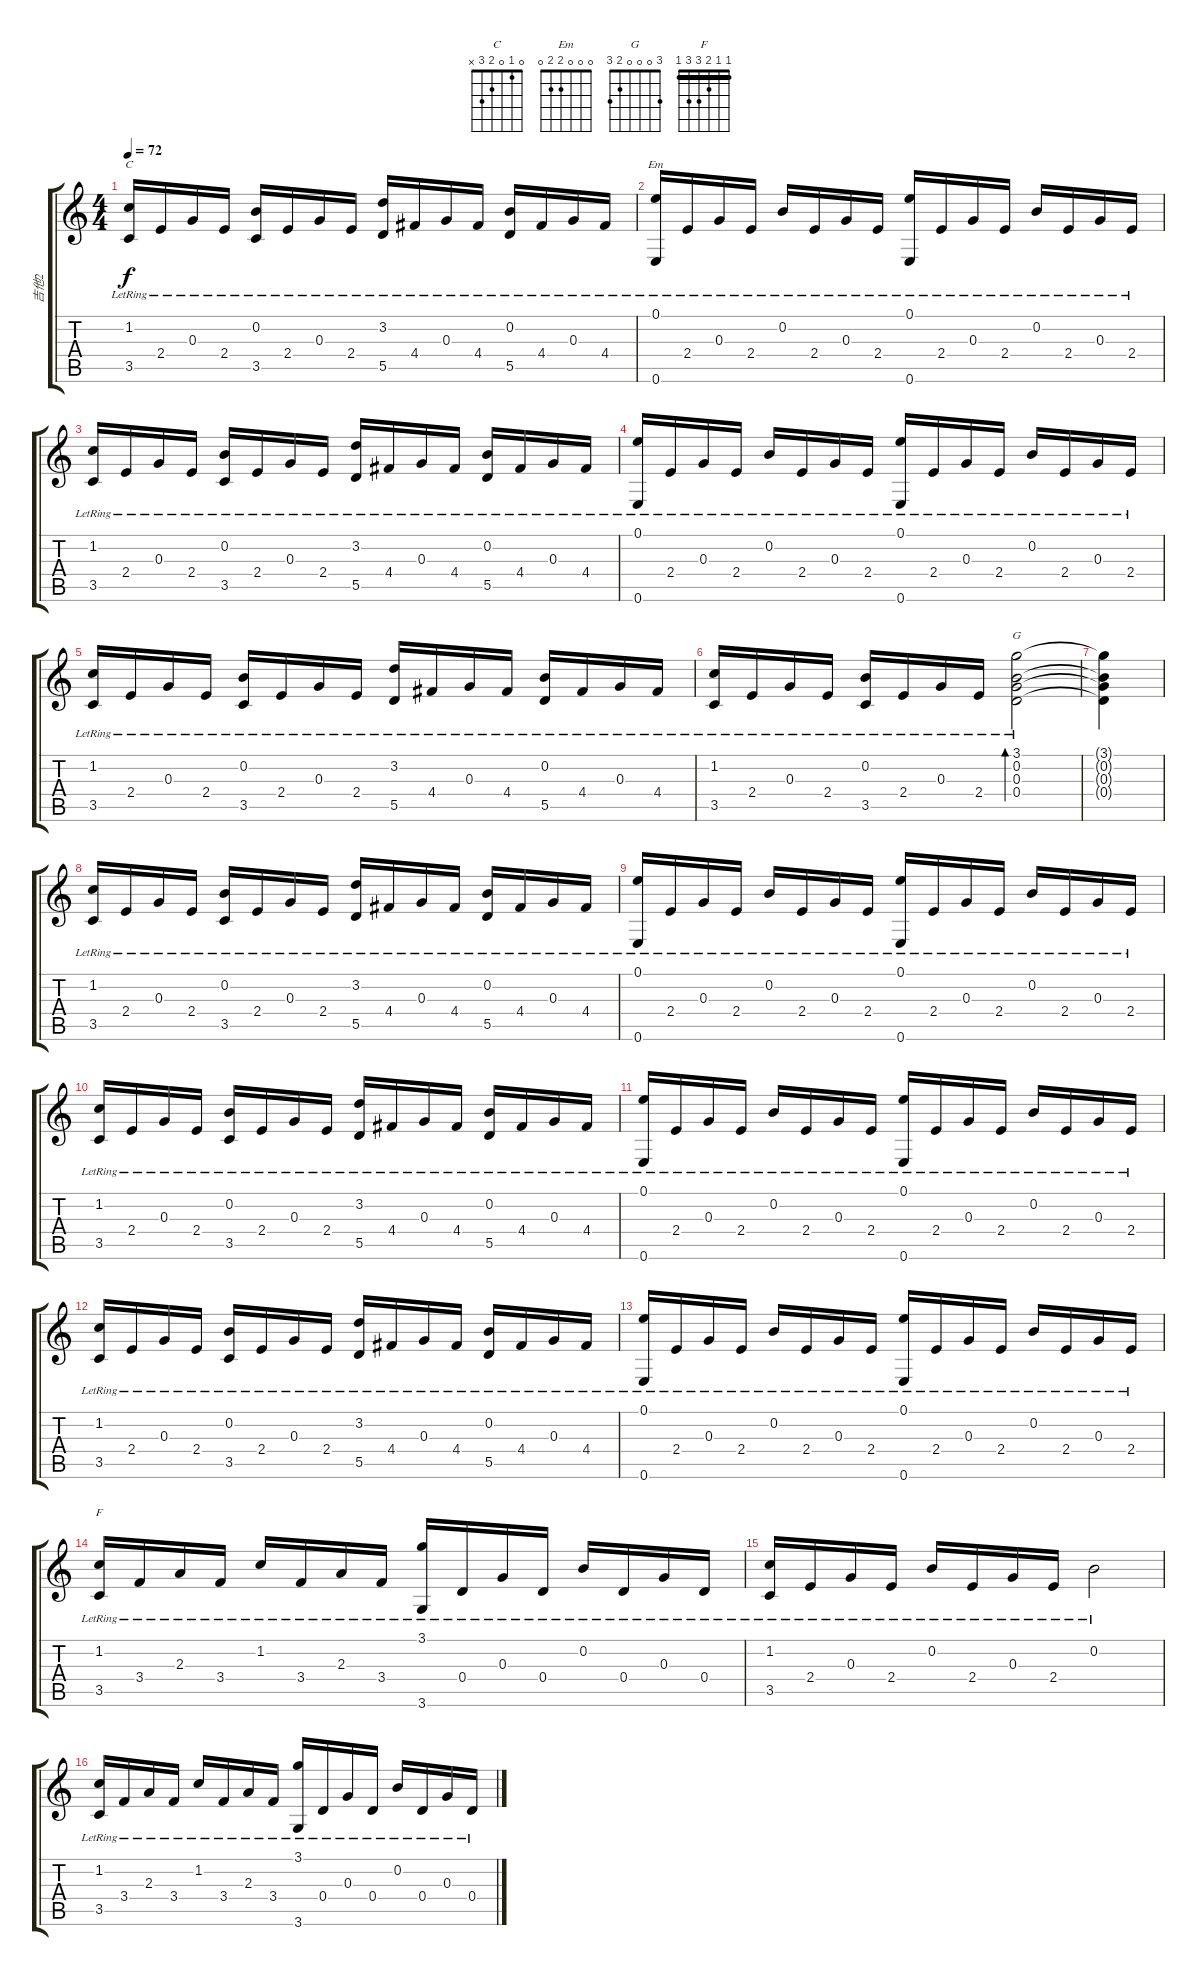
\track ("吉他2" "吉他2") {instrument acousticguitarnylon}
\staff {score tabs}
\tuning (E4 B3 G3 D3 A2 E2) {hide}
\chord ("C" 0 1 0 2 3 x)
\chord ("Em" 0 0 0 2 2 0)
\chord ("G" 3 0 0 0 2 3)
\chord ("F" 1 1 2 3 3 1) {barre 1}
\ts (4 4)
\tempo 72
\clef g2
\ks c
(1.2{lr} 3.5{lr}).16{ch "C" dy f instrument acousticguitarnylon} 2.4{lr}.16 0.3{lr}.16 2.4{lr}.16 (0.2{lr} 3.5{lr}).16 2.4{lr}.16 0.3{lr}.16 2.4{lr}.16 (3.2{lr} 5.5{lr}).16 4.4{lr}.16 0.3{lr}.16 4.4{lr}.16 (0.2{lr} 5.5{lr}).16 4.4{lr}.16 0.3{lr}.16 4.4{lr}.16 |
(0.1{lr} 0.6{lr}).16{ch "Em"} 2.4{lr}.16 0.3{lr}.16 2.4{lr}.16 0.2{lr}.16 2.4{lr}.16 0.3{lr}.16 2.4{lr}.16 (0.1{lr} 0.6{lr}).16 2.4{lr}.16 0.3{lr}.16 2.4{lr}.16 0.2{lr}.16 2.4{lr}.16 0.3{lr}.16 2.4{lr}.16 |
(1.2{lr} 3.5{lr}).16 2.4{lr}.16 0.3{lr}.16 2.4{lr}.16 (0.2{lr} 3.5{lr}).16 2.4{lr}.16 0.3{lr}.16 2.4{lr}.16 (3.2{lr} 5.5{lr}).16 4.4{lr}.16 0.3{lr}.16 4.4{lr}.16 (0.2{lr} 5.5{lr}).16 4.4{lr}.16 0.3{lr}.16 4.4{lr}.16 |
(0.1{lr} 0.6{lr}).16 2.4{lr}.16 0.3{lr}.16 2.4{lr}.16 0.2{lr}.16 2.4{lr}.16 0.3{lr}.16 2.4{lr}.16 (0.1{lr} 0.6{lr}).16 2.4{lr}.16 0.3{lr}.16 2.4{lr}.16 0.2{lr}.16 2.4{lr}.16 0.3{lr}.16 2.4{lr}.16 |
(1.2{lr} 3.5{lr}).16 2.4{lr}.16 0.3{lr}.16 2.4{lr}.16 (0.2{lr} 3.5{lr}).16 2.4{lr}.16 0.3{lr}.16 2.4{lr}.16 (3.2{lr} 5.5{lr}).16 4.4{lr}.16 0.3{lr}.16 4.4{lr}.16 (0.2{lr} 5.5{lr}).16 4.4{lr}.16 0.3{lr}.16 4.4{lr}.16 |
(1.2{lr} 3.5{lr}).16 2.4{lr}.16 0.3{lr}.16 2.4{lr}.16 (0.2{lr} 3.5{lr}).16 2.4{lr}.16 0.3{lr}.16 2.4{lr}.16 (3.1{lr} 0.2{lr} 0.3{lr} 0.4{lr}).2{bd 240 ch "G"} |
(3.1{t} 0.2{t} 0.3{t} 0.4{t}).4 |
(1.2{lr} 3.5{lr}).16 2.4{lr}.16 0.3{lr}.16 2.4{lr}.16 (0.2{lr} 3.5{lr}).16 2.4{lr}.16 0.3{lr}.16 2.4{lr}.16 (3.2{lr} 5.5{lr}).16 4.4{lr}.16 0.3{lr}.16 4.4{lr}.16 (0.2{lr} 5.5{lr}).16 4.4{lr}.16 0.3{lr}.16 4.4{lr}.16 |
(0.1{lr} 0.6{lr}).16 2.4{lr}.16 0.3{lr}.16 2.4{lr}.16 0.2{lr}.16 2.4{lr}.16 0.3{lr}.16 2.4{lr}.16 (0.1{lr} 0.6{lr}).16 2.4{lr}.16 0.3{lr}.16 2.4{lr}.16 0.2{lr}.16 2.4{lr}.16 0.3{lr}.16 2.4{lr}.16 |
(1.2{lr} 3.5{lr}).16 2.4{lr}.16 0.3{lr}.16 2.4{lr}.16 (0.2{lr} 3.5{lr}).16 2.4{lr}.16 0.3{lr}.16 2.4{lr}.16 (3.2{lr} 5.5{lr}).16 4.4{lr}.16 0.3{lr}.16 4.4{lr}.16 (0.2{lr} 5.5{lr}).16 4.4{lr}.16 0.3{lr}.16 4.4{lr}.16 |
(0.1{lr} 0.6{lr}).16 2.4{lr}.16 0.3{lr}.16 2.4{lr}.16 0.2{lr}.16 2.4{lr}.16 0.3{lr}.16 2.4{lr}.16 (0.1{lr} 0.6{lr}).16 2.4{lr}.16 0.3{lr}.16 2.4{lr}.16 0.2{lr}.16 2.4{lr}.16 0.3{lr}.16 2.4{lr}.16 |
(1.2{lr} 3.5{lr}).16 2.4{lr}.16 0.3{lr}.16 2.4{lr}.16 (0.2{lr} 3.5{lr}).16 2.4{lr}.16 0.3{lr}.16 2.4{lr}.16 (3.2{lr} 5.5{lr}).16 4.4{lr}.16 0.3{lr}.16 4.4{lr}.16 (0.2{lr} 5.5{lr}).16 4.4{lr}.16 0.3{lr}.16 4.4{lr}.16 |
(0.1{lr} 0.6{lr}).16 2.4{lr}.16 0.3{lr}.16 2.4{lr}.16 0.2{lr}.16 2.4{lr}.16 0.3{lr}.16 2.4{lr}.16 (0.1{lr} 0.6{lr}).16 2.4{lr}.16 0.3{lr}.16 2.4{lr}.16 0.2{lr}.16 2.4{lr}.16 0.3{lr}.16 2.4{lr}.16 |
(1.2{lr} 3.5{lr}).16{ch "F"} 3.4{lr}.16 2.3{lr}.16 3.4{lr}.16 1.2{lr}.16 3.4{lr}.16 2.3{lr}.16 3.4{lr}.16 (3.1{lr} 3.6{lr}).16 0.4{lr}.16 0.3{lr}.16 0.4{lr}.16 0.2{lr}.16 0.4{lr}.16 0.3{lr}.16 0.4{lr}.16 |
(1.2{lr} 3.5{lr}).16 2.4{lr}.16 0.3{lr}.16 2.4{lr}.16 0.2{lr}.16 2.4{lr}.16 0.3{lr}.16 2.4{lr}.16 0.2{lr}.2 |
(1.2{lr} 3.5{lr}).16 3.4{lr}.16 2.3{lr}.16 3.4{lr}.16 1.2{lr}.16 3.4{lr}.16 2.3{lr}.16 3.4{lr}.16 (3.1{lr} 3.6{lr}).16 0.4{lr}.16 0.3{lr}.16 0.4{lr}.16 0.2{lr}.16 0.4{lr}.16 0.3{lr}.16 0.4{lr}.16
